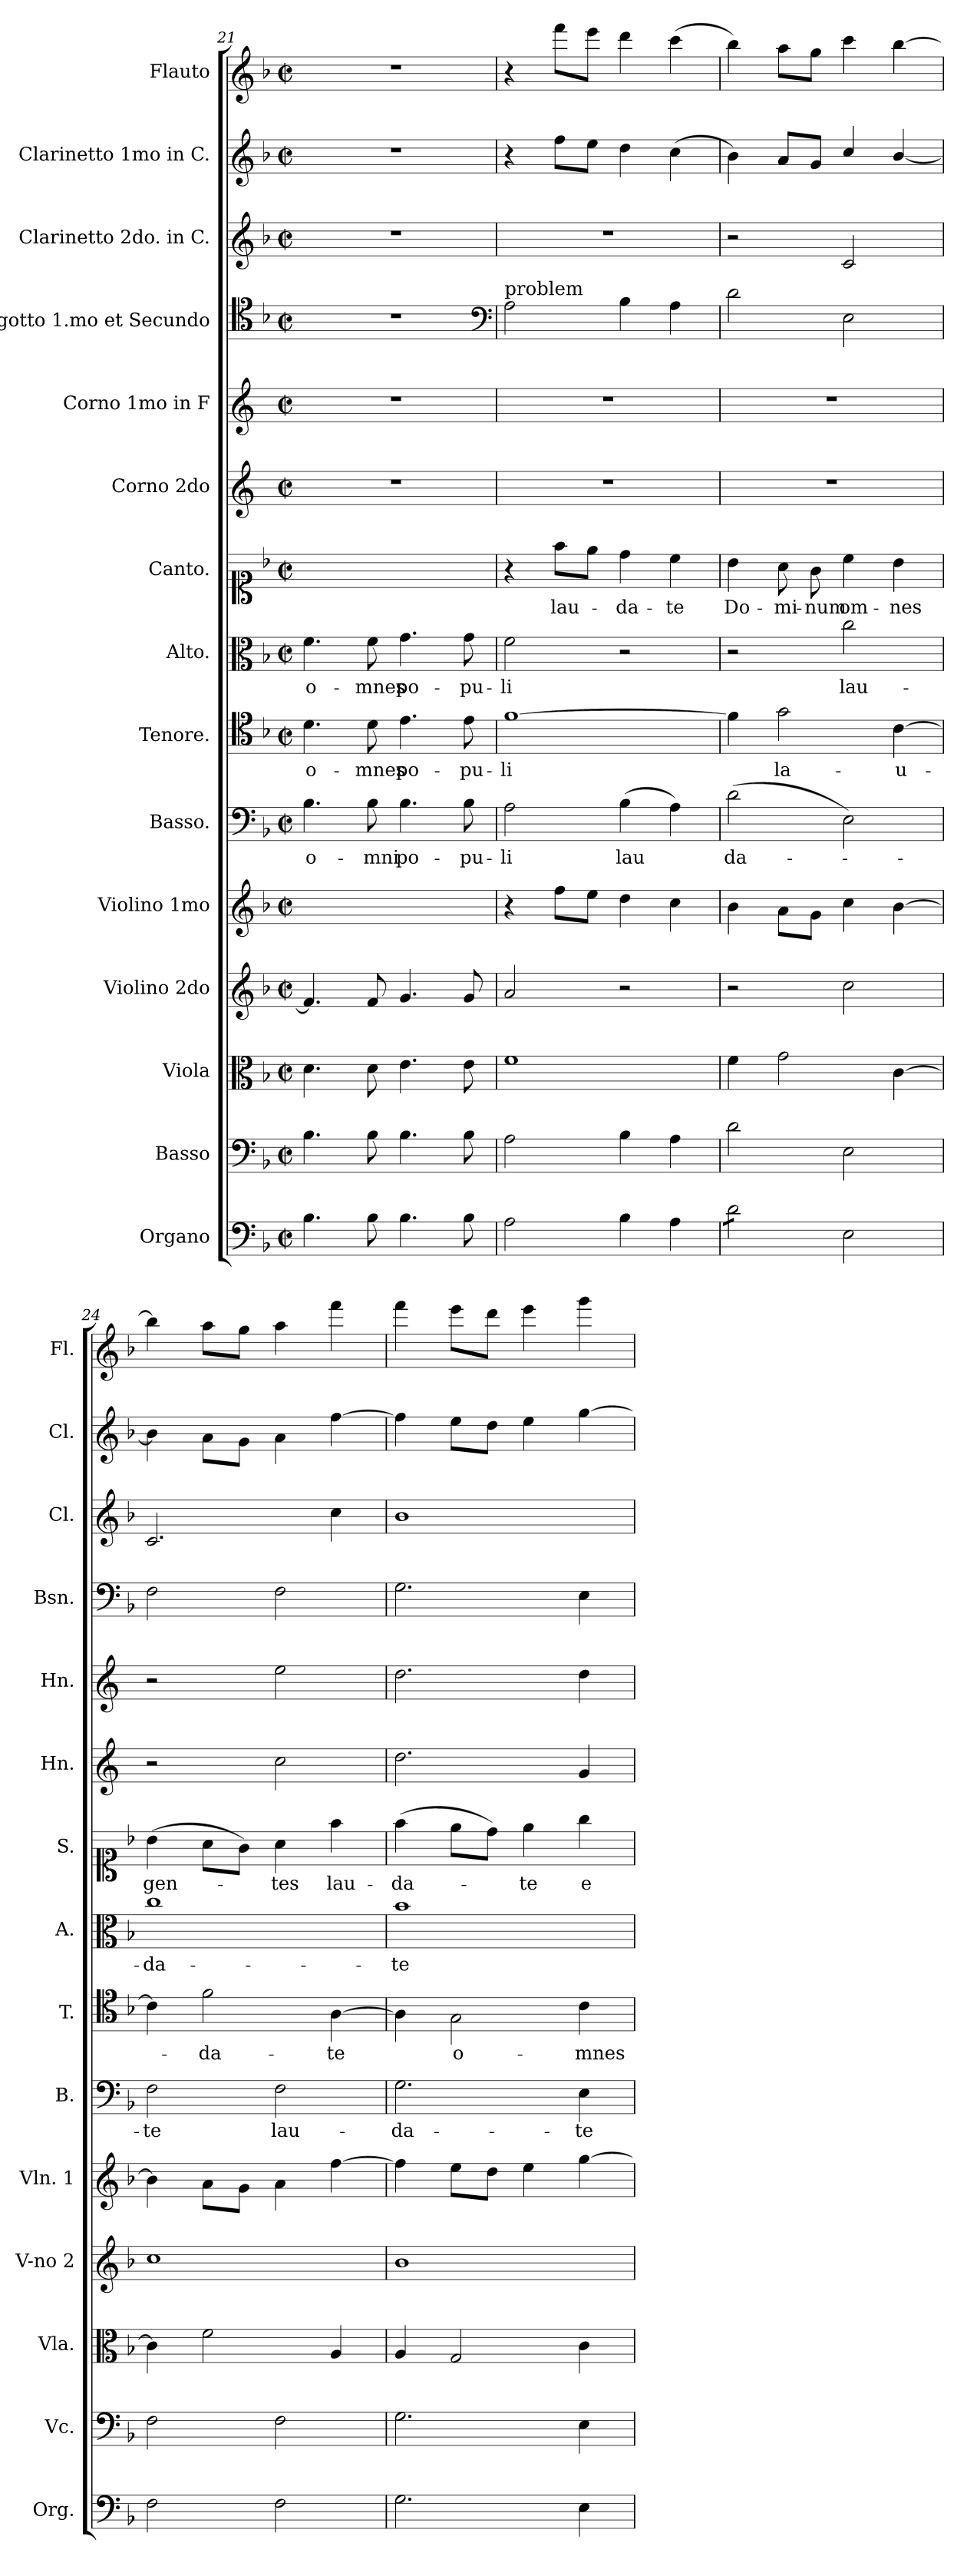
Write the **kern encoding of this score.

**kern	**kern	**kern	**kern	**kern	**kern	**text	**kern	**text	**kern	**text	**kern	**text	**kern	**kern	**kern	**kern	**kern	**kern
*part15	*part14	*part13	*part12	*part11	*part10	*part10	*part9	*part9	*part8	*part8	*part7	*part7	*part6	*part5	*part4	*part3	*part2	*part1
*staff15	*staff14	*staff13	*staff12	*staff11	*staff10	*staff10	*staff9	*staff9	*staff8	*staff8	*staff7	*staff7	*staff6	*staff5	*staff4	*staff3	*staff2	*staff1
*I"Organo	*I"Basso	*I"Viola	*I"Violino 2do	*I"Violino 1mo	*I"Basso.	*	*I"Tenore.	*	*I"Alto.	*	*I"Canto.	*	*I"Corno 2do	*I"Corno 1mo in F	*I"Fagotto 1.mo et Secundo	*I"Clarinetto 2do. in C.	*I"Clarinetto 1mo in C.	*I"Flauto
*I'Org.	*I'Vc.	*I'Vla.	*I'V-no 2	*I'Vln. 1	*I'B.	*	*I'T.	*	*I'A.	*	*I'S.	*	*I'Hn.	*I'Hn.	*I'Bsn.	*I'Cl.	*I'Cl.	*I'Fl.
*clefF4	*clefF4	*clefC3	*clefG2	*clefG2	*clefF4	*	*clefC4	*	*clefC3	*	*clefC1	*	*clefG2	*clefG2	*clefC4	*clefG2	*clefG2	*clefG2
*	*	*	*	*	*	*	*	*	*	*	*	*	*ITrd4c7	*ITrd4c7	*	*	*	*
*k[b-]	*k[b-]	*k[b-]	*k[b-]	*k[b-]	*k[b-]	*	*k[b-]	*	*k[b-]	*	*k[b-]	*	*k[b-]	*k[b-]	*k[b-]	*k[b-]	*k[b-]	*k[b-]
*F:	*F:	*F:	*F:	*F:	*F:	*	*F:	*	*F:	*	*F:	*	*	*	*F:	*F:	*F:	*F:
*M2/2	*M2/2	*M2/2	*M2/2	*M2/2	*M2/2	*	*M2/2	*	*M2/2	*	*M2/2	*	*M2/2	*M2/2	*M2/2	*M2/2	*M2/2	*M2/2
*met(c|)	*met(c|)	*met(c|)	*met(c|)	*met(c|)	*met(c|)	*	*met(c|)	*	*met(c|)	*	*met(c|)	*	*met(c|)	*met(c|)	*met(c|)	*met(c|)	*met(c|)	*met(c|)
=21	=21	=21	=21	=21	=21	=21	=21	=21	=21	=21	=21	=21	=21	=21	=21	=21	=21	=21
4.B-\	4.B-\	4.d\	4.f/]	1ryy	4.B-\	o-	4.d\	o-	4.f\	o-	1ryy	.	1r	1r	1r	1r	1r	1r
8B-\	8B-\	8d\	8f/	.	8B-\	-mni	8d\	-mnes	8f\	-mnes	.	.	.	.	.	.	.	.
4.B-\	4.B-\	4.e\	4.g/	.	4.B-\	po-	4.e\	po-	4.g\	po-	.	.	.	.	.	.	.	.
8B-\	8B-\	8e\	8g/	.	8B-\	-pu-	8e\	-pu-	8g\	-pu-	.	.	.	.	.	.	.	.
*	*	*	*	*	*	*	*	*	*	*	*	*	*	*	*clefF4	*	*	*
=22	=22	=22	=22	=22	=22	=22	=22	=22	=22	=22	=22	=22	=22	=22	=22	=22	=22	=22
!	!	!	!	!	!	!	!	!	!	!	!	!	!	!	!LO:TX:a:t=problem	!	!	!
2A\	2A\	1f	2a/	4r	2A\	-li	[1f	-li	2f\	-li	4r	.	1r	1r	2A\	1r	4r	4r
.	.	.	.	8ff\L	.	.	.	.	.	.	8ff\L	lau-	.	.	.	.	8ff\L	8fff\L
.	.	.	.	8ee\J	.	.	.	.	.	.	8ee\J	.	.	.	.	.	8ee\J	8eee\J
4B-\	4B-\	.	2r	4dd\	(4B-\	lau	.	.	2r	.	4dd\	-da-	.	.	4B-\	.	4dd\	4ddd\
4A\	4A\	.	.	4cc\	4A\)	.	.	.	.	.	4cc\	-te	.	.	4A\	.	(4cc\	(4ccc\
=23	=23	=23	=23	=23	=23	=23	=23	=23	=23	=23	=23	=23	=23	=23	=23	=23	=23	=23
*tremolo	*	*	*	*	*	*	*	*	*	*	*	*	*	*	*	*	*	*
8d\L	2d\	4f\	2r	4b-\	(2d\	da-	4f\]	.	2r	.	4b-\	Do-	1r	1r	2d\	2r	4b-\)	4bb-\)
8d\	.	.	.	.	.	.	.	.	.	.	.	.	.	.	.	.	.	.
8d\	.	2g\	.	8a\L	.	.	2g\	la-	.	.	8a\	-mi-	.	.	.	.	8a/L	8aa\L
8d\J	.	.	.	8g\J	.	.	.	.	.	.	8g\	-num	.	.	.	.	8g/J	8gg\J
*Xtremolo	*	*	*	*	*	*	*	*	*	*	*	*	*	*	*	*	*	*
2E\	2E\	.	2cc\	4cc\	2E\)	.	.	.	2cc\	lau-	4cc\	om-	.	.	2E\	2c/	4cc/	4ccc\
.	.	[4c\	.	[4b-\	.	.	[4c\	-u-	.	.	4b-\	-nes	.	.	.	.	[4b-/	[4bb-\
=24	=24	=24	=24	=24	=24	=24	=24	=24	=24	=24	=24	=24	=24	=24	=24	=24	=24	=24
2F\	2F\	4c\]	1cc	4b-\]	2F\	-te	4c\]	.	1cc	-da-	(4b-\	gen-	2r	2r	2F\	2.c/	4b-\]	4bb-\]
.	.	2f\	.	8a\L	.	.	2f\	-da-	.	.	8a\L	.	.	.	.	.	8a\L	8aa\L
.	.	.	.	8g\J	.	.	.	.	.	.	8g\J)	.	.	.	.	.	8g\J	8gg\J
2F\	2F\	.	.	4a\	2F\	lau-	.	.	.	.	4a\	-tes	2f\	2a\	2F\	.	4a\	4aa\
.	.	4A/	.	[4ff\	.	.	[4A\	-te	.	.	4ff\	lau-	.	.	.	4cc\	[4ff\	4fff\
=25	=25	=25	=25	=25	=25	=25	=25	=25	=25	=25	=25	=25	=25	=25	=25	=25	=25	=25
2.G\	2.G\	4A/	1b-	4ff\]	2.G\	-da-	4A\]	.	1b-	-te	(4ff\	-da-	2.g\	2.g\	2.G\	1b-	4ff\]	4fff\
.	.	2G/	.	8ee\L	.	.	2G\	o-	.	.	8ee\L	.	.	.	.	.	8ee\L	8eee\L
.	.	.	.	8dd\J	.	.	.	.	.	.	8dd\J)	.	.	.	.	.	8dd\J	8ddd\J
.	.	.	.	4ee\	.	.	.	.	.	.	4ee\	-te	.	.	.	.	4ee\	4eee\
4E\	4E\	4c\	.	[4gg\	4E\	-te	4c\	-mnes	.	.	4gg\	e-	4c/	4g\	4E\	.	[4gg\	4ggg\
=	=	=	=	=	=	=	=	=	=	=	=	=	=	=	=	=	=	=
*-	*-	*-	*-	*-	*-	*-	*-	*-	*-	*-	*-	*-	*-	*-	*-	*-	*-	*-
